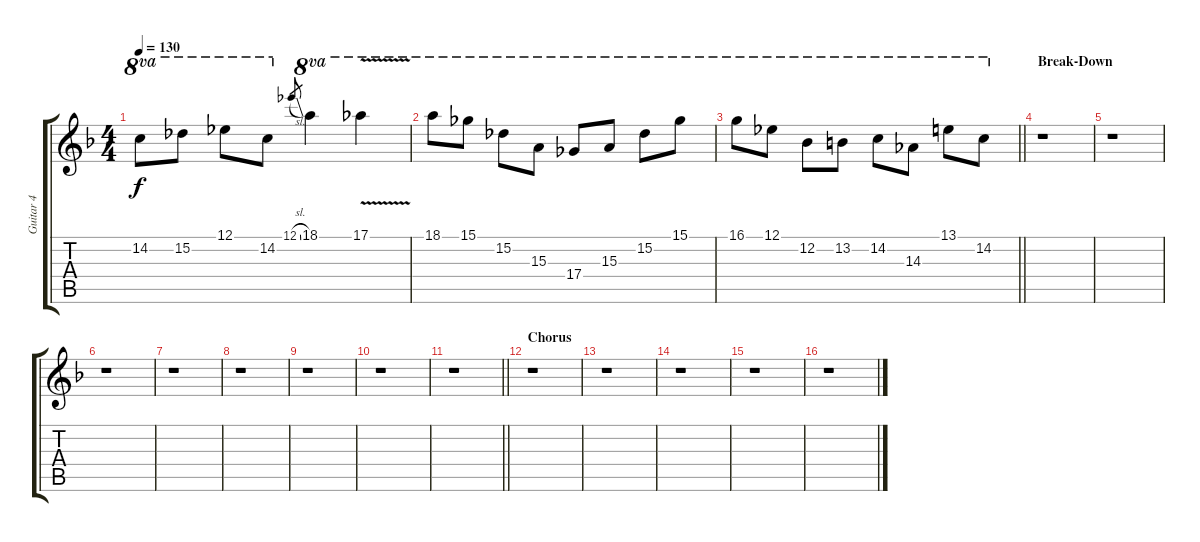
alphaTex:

\track ("Guitar 4" "Guitar 4") {instrument distortionguitar}
\staff {score tabs}
\tuning (Eb4 Bb3 Gb3 Db3 Ab2 Db2) {hide}
\ts (4 4)
\tempo 130
\clef g2
\ks f
14.2.8{ot 8va dy f} 15.2.8{ot 8va} 12.1.8{ot 8va} 14.2.8{ot 8va} 12.1{sl}.8{gr} 18.1.4{ot 8va} 17.1{v}.4{ot 8va} |
18.1.8{ot 8va} 15.1.8{ot 8va} 15.2.8{ot 8va} 15.3.8{ot 8va} 17.4.8{ot 8va} 15.3.8{ot 8va} 15.2.8{ot 8va} 15.1.8{ot 8va} |
\barLineRight lightlight
16.1.8{ot 8va} 12.1.8{ot 8va} 12.2.8{ot 8va} 13.2.8{ot 8va} 14.2.8{ot 8va} 14.3.8{ot 8va} 13.1.8{ot 8va} 14.2.8{ot 8va} |
\section ("" "Break-Down")
r.1 |
r.1 |
r.1 |
r.1 |
r.1 |
r.1 |
r.1 |
\barLineRight lightlight
r.1 |
\section ("" "Chorus")
r.1 |
r.1 |
r.1 |
r.1 |
r.1
